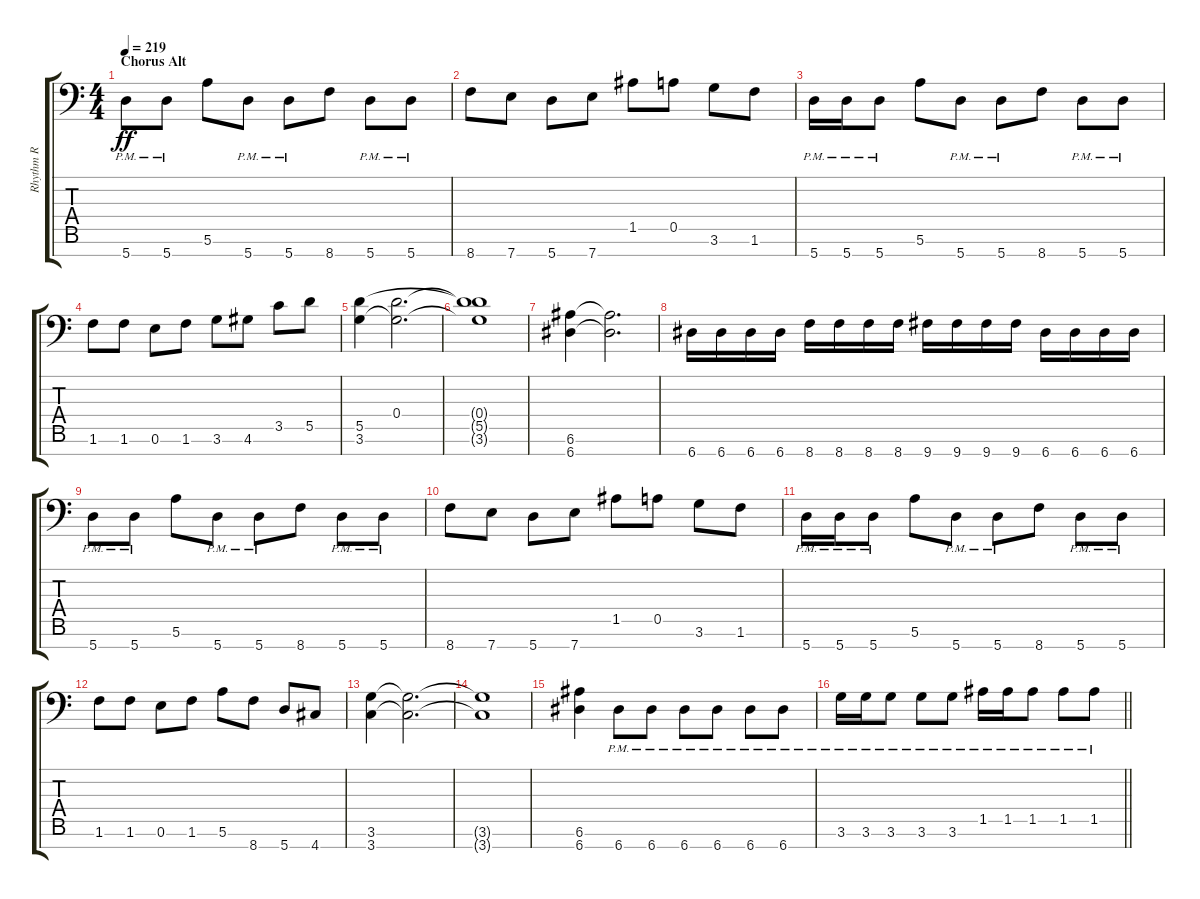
\track ("Rhythm R" "Rhythm R") {instrument overdrivenguitar}
\staff {score tabs}
\tuning (E4 B3 G3 D3 A2 E2 A1) {hide}
\ts (4 4)
\section ("" "Chorus Alt")
\tempo 219
\clef f4
\ks c
5.7{pm}.8{dy ff} 5.7{pm}.8 5.6.8 5.7{pm}.8 5.7{pm}.8 8.7.8 5.7{pm}.8 5.7{pm}.8 |
8.7.8 7.7.8 5.7.8 7.7.8 1.5.8 0.5.8 3.6.8 1.6.8 |
5.7{pm}.16 5.7{pm}.16 5.7{pm}.8 5.6.8 5.7{pm}.8 5.7{pm}.8 8.7.8 5.7{pm}.8 5.7{pm}.8 |
1.6.8 1.6.8 0.6.8 1.6.8 3.6.8 4.6.8 3.5.8 5.5.8 |
(5.5 3.6).4 (0.4 3.6{t}).2{d} |
(0.4{t} 5.5{t} 3.6{t}).1 |
(6.6 6.7).4 (6.6{t} 6.7{t}).2{d} |
6.7.16 6.7.16 6.7.16 6.7.16 8.7.16 8.7.16 8.7.16 8.7.16 9.7.16 9.7.16 9.7.16 9.7.16 6.7.16 6.7.16 6.7.16 6.7.16 |
5.7{pm}.8 5.7{pm}.8 5.6.8 5.7{pm}.8 5.7{pm}.8 8.7.8 5.7{pm}.8 5.7{pm}.8 |
8.7.8 7.7.8 5.7.8 7.7.8 1.5.8 0.5.8 3.6.8 1.6.8 |
5.7{pm}.16 5.7{pm}.16 5.7{pm}.8 5.6.8 5.7{pm}.8 5.7{pm}.8 8.7.8 5.7{pm}.8 5.7{pm}.8 |
1.6.8 1.6.8 0.6.8 1.6.8 5.6.8 8.7.8 5.7.8 4.7.8 |
(3.6 3.7).4 (3.6{t} 3.7{t}).2{d} |
(3.6{t} 3.7{t}).1 |
(6.6 6.7).4 6.7{pm}.8 6.7{pm}.8 6.7{pm}.8 6.7{pm}.8 6.7{pm}.8 6.7{pm}.8 |
\barLineRight lightlight
3.6{pm}.16 3.6{pm}.16 3.6{pm}.8 3.6{pm}.8 3.6{pm}.8 1.5{pm}.16 1.5{pm}.16 1.5{pm}.8 1.5{pm}.8 1.5{pm}.8
